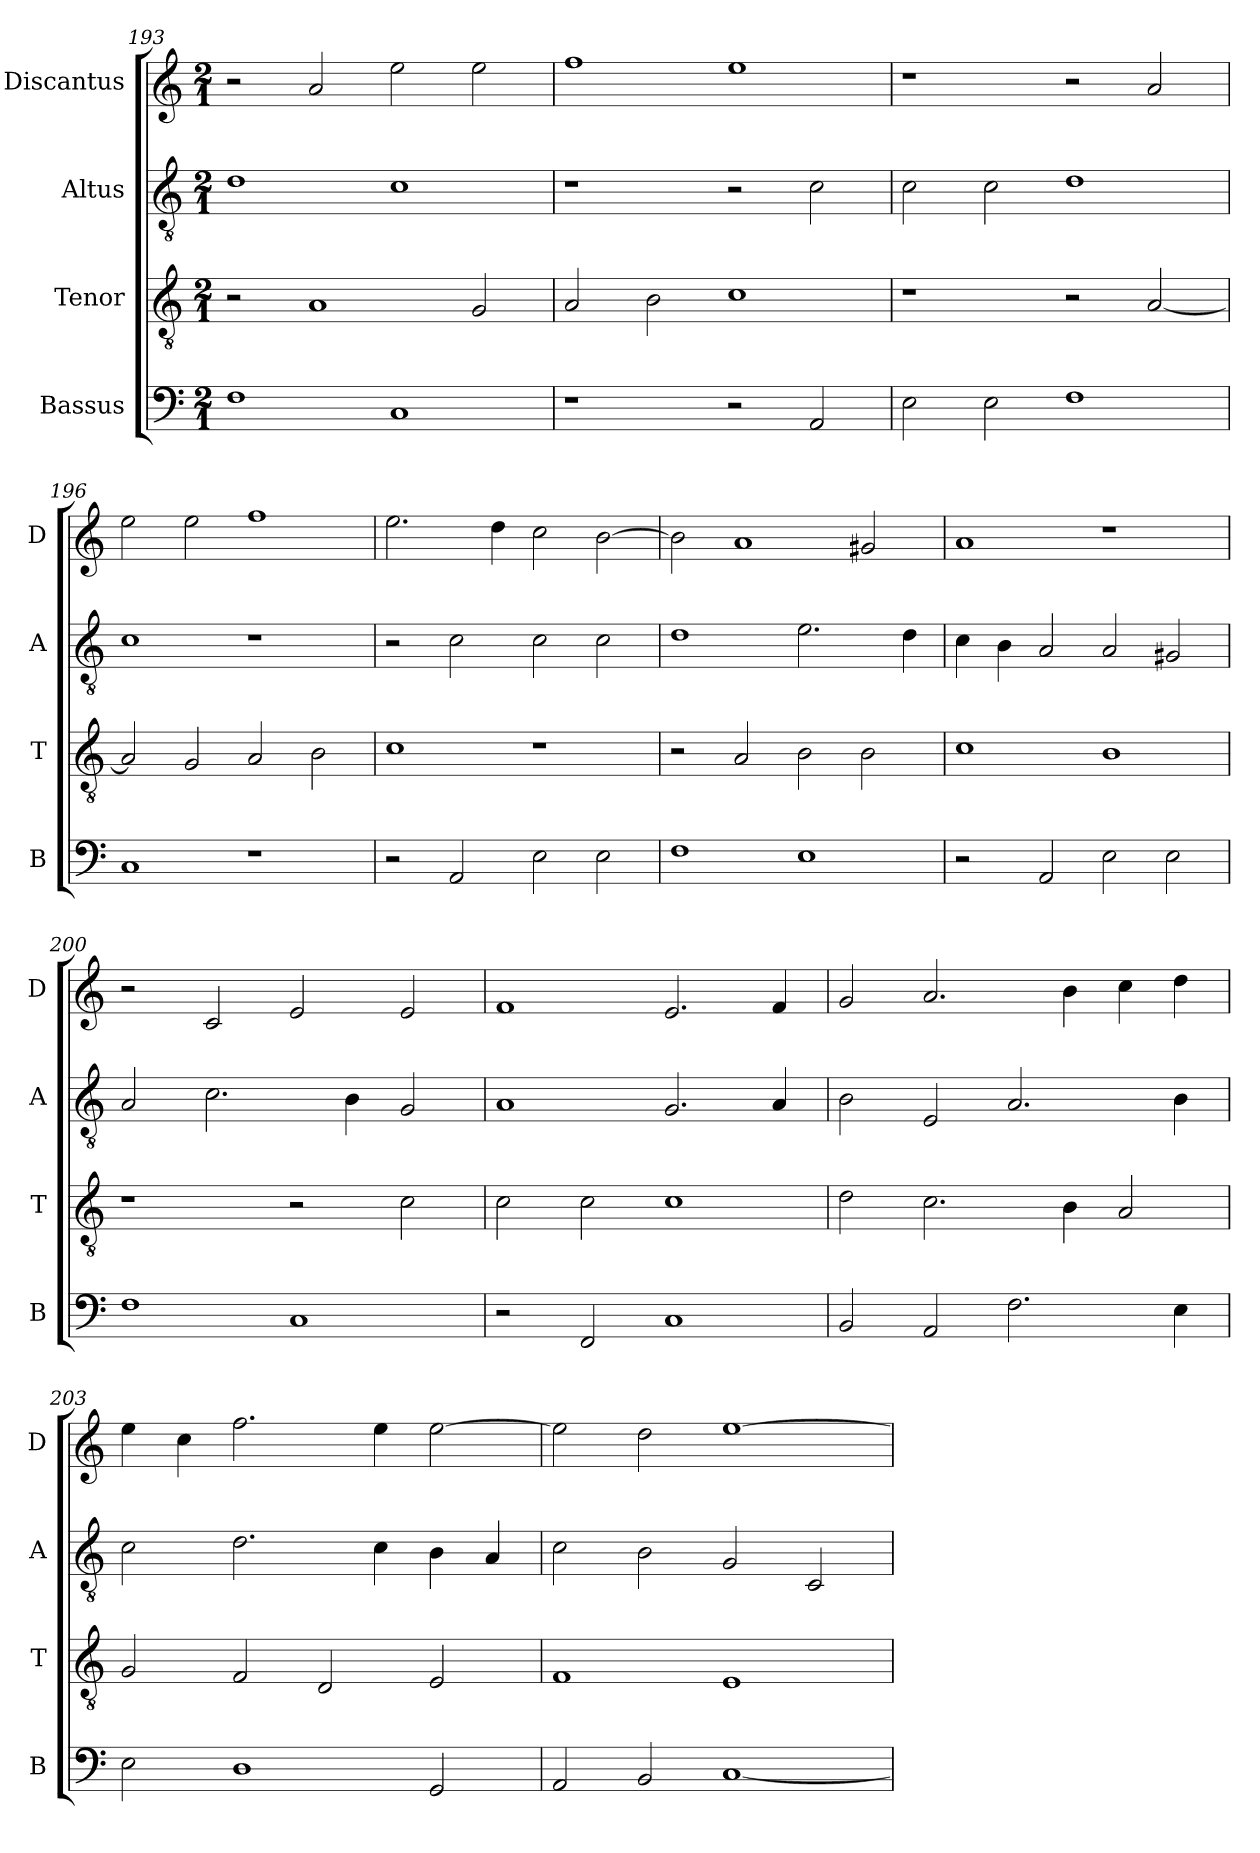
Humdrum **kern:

**kern	**kern	**kern	**kern
*part4	*part3	*part2	*part1
*staff4	*staff3	*staff2	*staff1
*I"Bassus	*I"Tenor	*I"Altus	*I"Discantus
*I'B	*I'T	*I'A	*I'D
*clefF4	*clefGv2	*clefGv2	*clefG2
*k[]	*k[]	*k[]	*k[]
*M2/1	*M2/1	*M2/1	*M2/1
=193	=193	=193	=193
1F	2r	1d	2r
.	1A	.	2a/
1C	.	1c	2ee\
.	2G/	.	2ee\
=194	=194	=194	=194
1r	2A/	1r	1ff
.	2B\	.	.
2r	1c	2r	1ee
2AA/	.	2c\	.
=195	=195	=195	=195
2E\	1r	2c\	1r
2E\	.	2c\	.
1F	2r	1d	2r
.	[2A/	.	2a/
=196	=196	=196	=196
1C	2A/]	1c	2ee\
.	2G/	.	2ee\
1r	2A/	1r	1ff
.	2B\	.	.
=197	=197	=197	=197
2r	1c	2r	2.ee\
2AA/	.	2c\	.
.	.	.	4dd\
2E\	1r	2c\	2cc\
2E\	.	2c\	[2b\
=198	=198	=198	=198
1F	2r	1d	2b\]
.	2A/	.	1a
1E	2B\	2.e\	.
.	2B\	.	2g#X/
.	.	4d\	.
=199	=199	=199	=199
2r	1c	4c\	1a
.	.	4B\	.
2AA/	.	2A/	.
2E\	1B	2A/	1r
2E\	.	2G#X/	.
=200	=200	=200	=200
1F	1r	2A/	2r
.	.	2.c\	2c/
1C	2r	.	2e/
.	.	4B\	.
.	2c\	2G/	2e/
=201	=201	=201	=201
2r	2c\	1A	1f
2FF/	2c\	.	.
1C	1c	2.G/	2.e/
.	.	4A/	4f/
=202	=202	=202	=202
2BB/	2d\	2B\	2g/
2AA/	2.c\	2E/	2.a/
2.F\	.	2.A/	.
.	4B\	.	4b\
.	2A/	.	4cc\
4E\	.	4B\	4dd\
=203	=203	=203	=203
2E\	2G/	2c\	4ee\
.	.	.	4cc\
1D	2F/	2.d\	2.ff\
.	2D/	.	.
.	.	4c\	4ee\
2GG/	2E/	4B\	[2ee\
.	.	4A/	.
=204	=204	=204	=204
2AA/	1F	2c\	2ee\]
2BB/	.	2B\	2dd\
[1C	1E	2G/	[1ee
.	.	2C/	.
=	=	=	=
*-	*-	*-	*-
